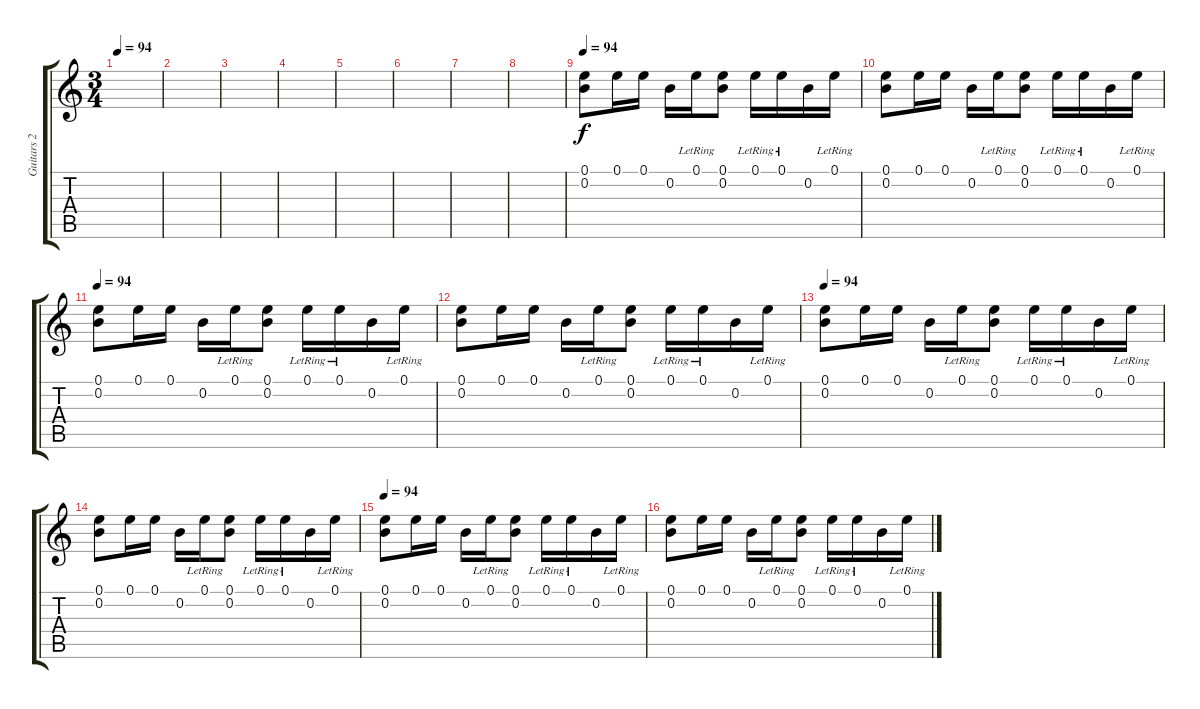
\track ("Guitars 2" "Guitars 2") {instrument overdrivenguitar}
\staff {score tabs}
\tuning (E4 B3 G3 D3 A2 E2) {hide}
\ts (3 4)
\tempo 94
\clef g2
\ks c
|
|
|
|
|
|
|
|
\tempo 94
(0.1 0.2).8 0.1.16 0.1.16 0.2.16 0.1{lr}.16 (0.1 0.2).8 0.1{lr}.16 0.1{lr}.16 0.2.16 0.1{lr}.16 |
(0.1 0.2).8 0.1.16 0.1.16 0.2.16 0.1{lr}.16 (0.1 0.2).8 0.1{lr}.16 0.1{lr}.16 0.2.16 0.1{lr}.16 |
\tempo 94
(0.1 0.2).8 0.1.16 0.1.16 0.2.16 0.1{lr}.16 (0.1 0.2).8 0.1{lr}.16 0.1{lr}.16 0.2.16 0.1{lr}.16 |
(0.1 0.2).8 0.1.16 0.1.16 0.2.16 0.1{lr}.16 (0.1 0.2).8 0.1{lr}.16 0.1{lr}.16 0.2.16 0.1{lr}.16 |
\tempo 94
(0.1 0.2).8 0.1.16 0.1.16 0.2.16 0.1{lr}.16 (0.1 0.2).8 0.1{lr}.16 0.1{lr}.16 0.2.16 0.1{lr}.16 |
(0.1 0.2).8 0.1.16 0.1.16 0.2.16 0.1{lr}.16 (0.1 0.2).8 0.1{lr}.16 0.1{lr}.16 0.2.16 0.1{lr}.16 |
\tempo 94
(0.1 0.2).8 0.1.16 0.1.16 0.2.16 0.1{lr}.16 (0.1 0.2).8 0.1{lr}.16 0.1{lr}.16 0.2.16 0.1{lr}.16 |
(0.1 0.2).8 0.1.16 0.1.16 0.2.16 0.1{lr}.16 (0.1 0.2).8 0.1{lr}.16 0.1{lr}.16 0.2.16 0.1{lr}.16
